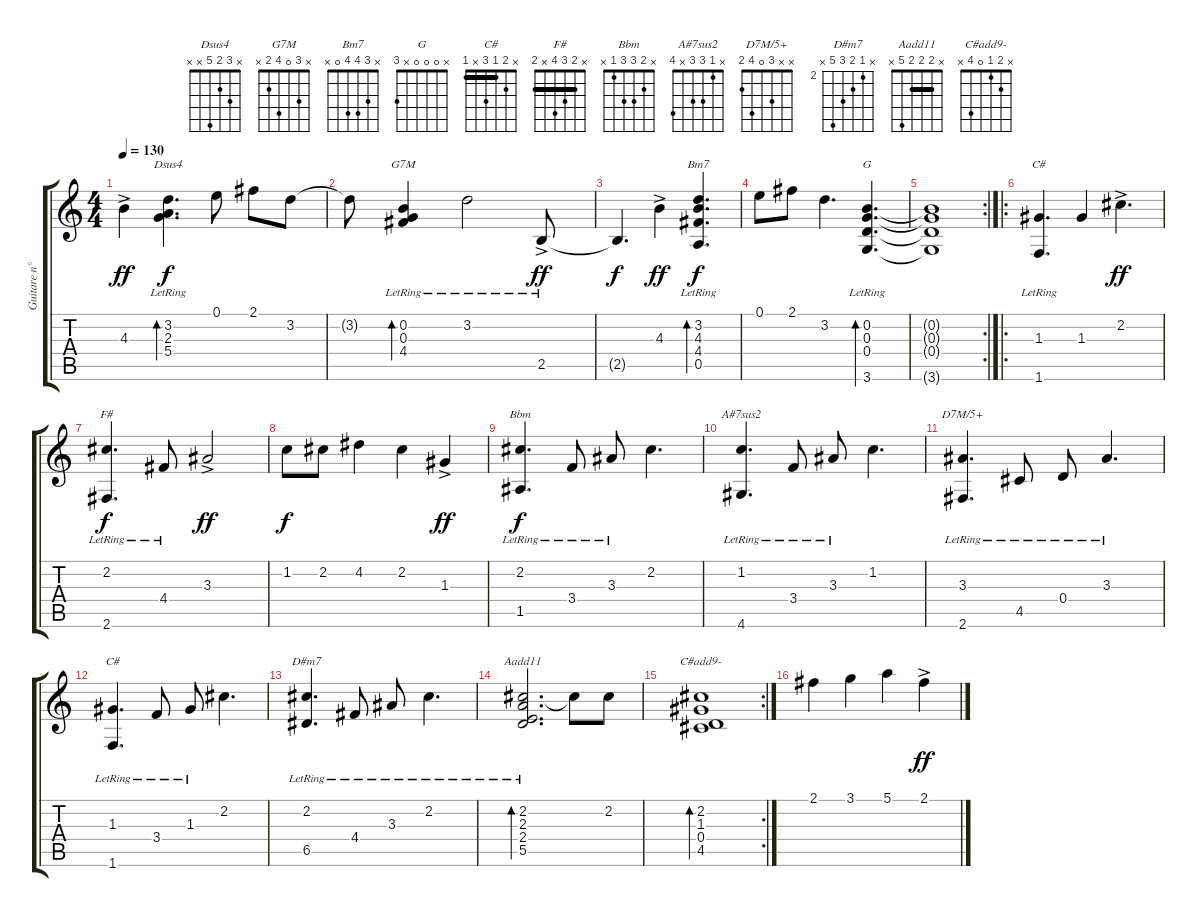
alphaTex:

\track ("Guitare n°1" "Guitare n°") {instrument acousticguitarsteel}
\staff {score tabs}
\tuning (E4 B3 G3 D3 A2 E2) {hide}
\chord ("Dsus4" x 3 2 5 x x)
\chord ("G7M" x 3 0 4 2 x)
\chord ("Bm7" x 3 4 4 0 x)
\chord ("G" x 0 0 0 x 3)
\chord ("C#" x 2 1 x x 1) {barre 1}
\chord ("F#" x 2 3 4 x 2) {barre 2}
\chord ("Bbm" x 2 3 3 1 x)
\chord ("A#7sus2" x 1 3 3 x 4)
\chord ("D7M/5+" x x 3 0 4 2)
\chord ("C#" x 2 1 3 x 1) {barre 1}
\chord ("D#m7" x 2 3 4 6 x) {firstfret 2}
\chord ("Aadd11" x 2 2 2 5 x) {barre 2}
\chord ("C#add9-" x 2 1 0 4 x)
\ts (4 4)
\tempo 130
\clef g2
\ks c
4.3{ac}.4{dy ff} (3.2 2.3 5.4{lr}).4{d bd 480 ch "Dsus4" dy f} 0.1.8 2.1.8 3.2.8 |
3.2{t}.8 (0.2{lr} 0.3{lr} 4.4{lr}).4{bd 480 ch "G7M"} 3.2{lr}.2 2.5{ac lr}.8{dy ff} |
2.5{t}.4{d dy f} 4.3{ac}.4{dy ff} (3.2 4.3 4.4 0.5{lr}).4{d bd 480 ch "Bm7" dy f} |
0.1.8 2.1.8 3.2.4{d} (0.2 0.3 0.4 3.6{lr}).4{d bd 480 ch "G"} |
\rc 2
(0.2{t} 0.3{t} 0.4{t} 3.6{t}).1 |
\ro
(1.3 1.6{lr}).4{d ch "C#"} 1.3.4 2.2{ac}.4{d dy ff} |
(2.2{lr} 2.6{lr}).4{d ch "F#" dy f} 4.4{lr}.8 3.3{ac}.2{dy ff} |
1.2.8{dy f} 2.2.8 4.2.4 2.2.4 1.3{ac}.4{dy ff} |
(2.2 1.5{lr}).4{d ch "Bbm" dy f} 3.4{lr}.8 3.3{lr}.8 2.2.4{d} |
(1.2{lr} 4.6{lr}).4{d ch "A#7sus2"} 3.4{lr}.8 3.3{lr}.8 1.2.4{d} |
(3.3{lr} 2.6{lr}).4{d ch "D7M/5+"} 4.5{lr}.8 0.4{lr}.8 3.3{lr}.4{d} |
(1.3{lr} 1.6{lr}).4{d ch "C#"} 3.4{lr}.8 1.3{lr}.8 2.2.4{d} |
(2.2 6.5{lr}).4{d ch "D#m7"} 4.4{lr}.8 3.3{lr}.8 2.2{lr}.4{d} |
(2.2 2.3 2.4 5.5{lr}).2{d bd 480 ch "Aadd11"} 2.2{t}.8 2.2.8 |
\rc 2
(2.2 1.3 0.4 4.5).1{bd 480 ch "C#add9-"} |
2.1.4 3.1.4 5.1.4 2.1{ac}.4{dy ff}
